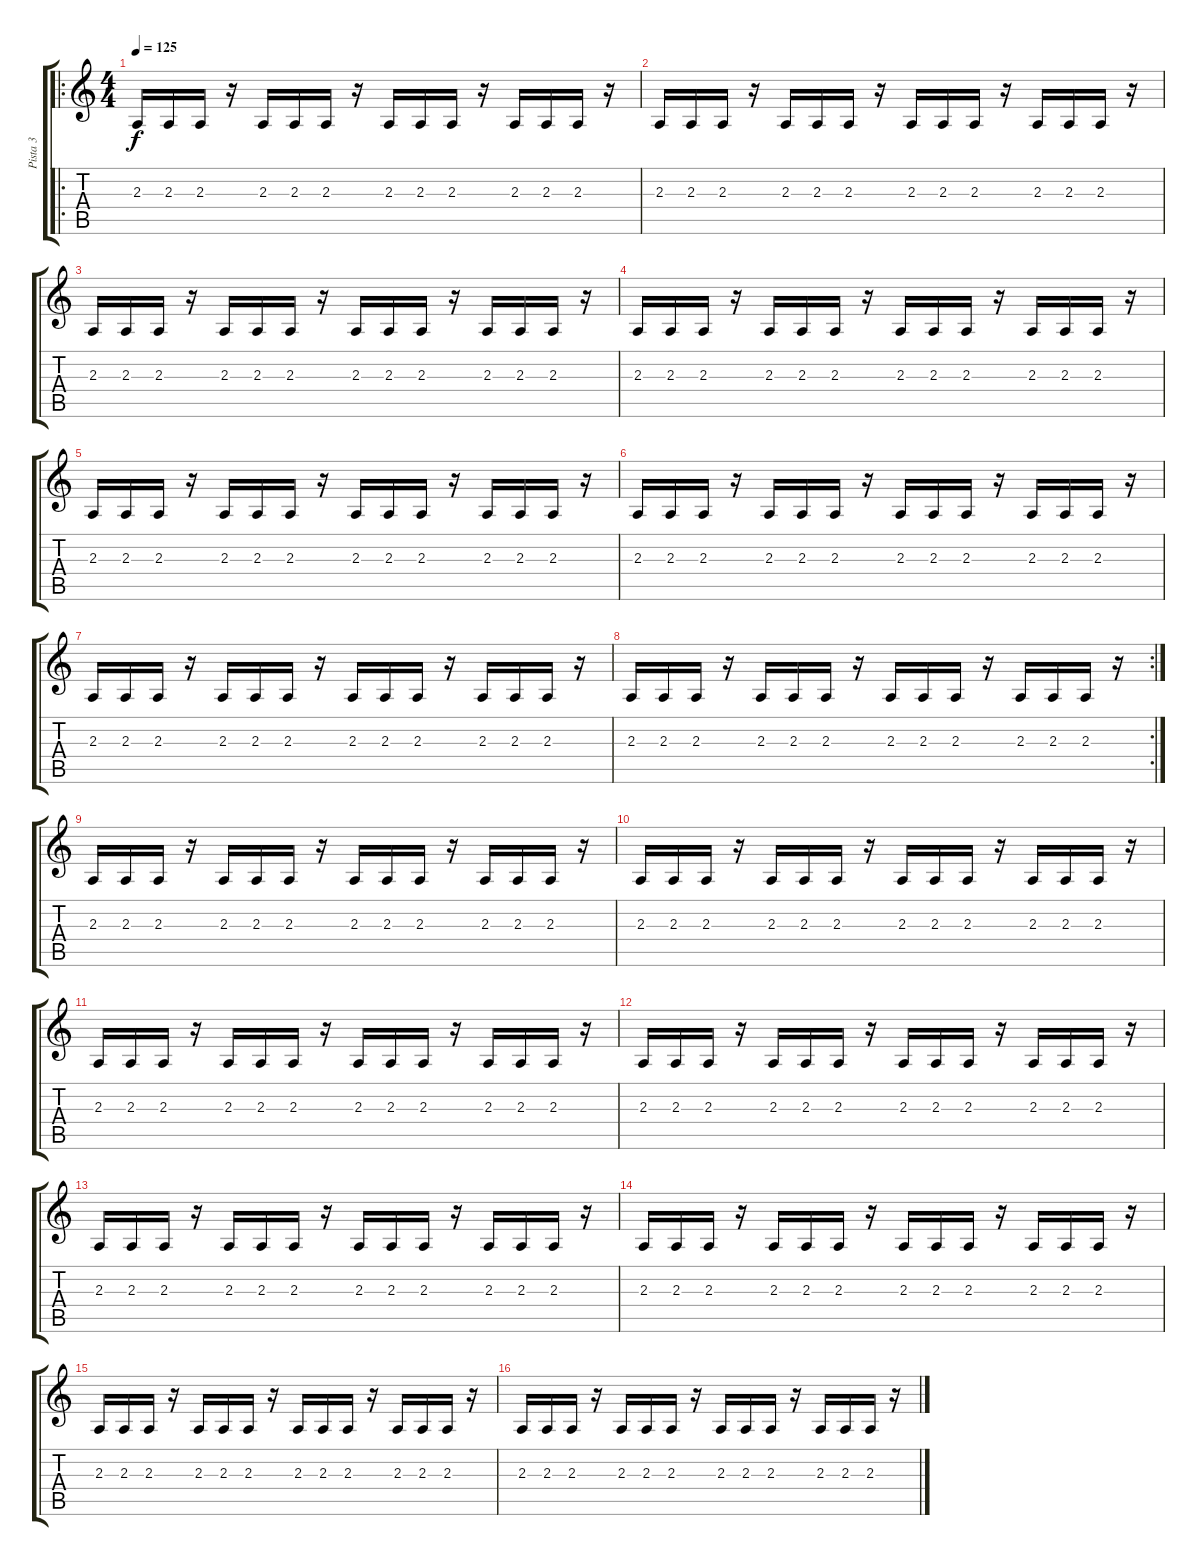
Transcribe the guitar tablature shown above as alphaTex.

\track ("Pista 3" "Pista 3") {instrument taikodrum}
\staff {score tabs}
\tuning (E4 B3 G3 D3 A2 E2) {hide}
\ro
\ts (4 4)
\tempo 125
\clef g2
\ks c
2.3.16{dy f} 2.3.16 2.3.16 r.16 2.3.16 2.3.16 2.3.16 r.16 2.3.16 2.3.16 2.3.16 r.16 2.3.16 2.3.16 2.3.16 r.16 |
2.3.16 2.3.16 2.3.16 r.16 2.3.16 2.3.16 2.3.16 r.16 2.3.16 2.3.16 2.3.16 r.16 2.3.16 2.3.16 2.3.16 r.16 |
2.3.16 2.3.16 2.3.16 r.16 2.3.16 2.3.16 2.3.16 r.16 2.3.16 2.3.16 2.3.16 r.16 2.3.16 2.3.16 2.3.16 r.16 |
2.3.16 2.3.16 2.3.16 r.16 2.3.16 2.3.16 2.3.16 r.16 2.3.16 2.3.16 2.3.16 r.16 2.3.16 2.3.16 2.3.16 r.16 |
2.3.16 2.3.16 2.3.16 r.16 2.3.16 2.3.16 2.3.16 r.16 2.3.16 2.3.16 2.3.16 r.16 2.3.16 2.3.16 2.3.16 r.16 |
2.3.16 2.3.16 2.3.16 r.16 2.3.16 2.3.16 2.3.16 r.16 2.3.16 2.3.16 2.3.16 r.16 2.3.16 2.3.16 2.3.16 r.16 |
2.3.16 2.3.16 2.3.16 r.16 2.3.16 2.3.16 2.3.16 r.16 2.3.16 2.3.16 2.3.16 r.16 2.3.16 2.3.16 2.3.16 r.16 |
\rc 2
2.3.16 2.3.16 2.3.16 r.16 2.3.16 2.3.16 2.3.16 r.16 2.3.16 2.3.16 2.3.16 r.16 2.3.16 2.3.16 2.3.16 r.16 |
2.3.16 2.3.16 2.3.16 r.16 2.3.16 2.3.16 2.3.16 r.16 2.3.16 2.3.16 2.3.16 r.16 2.3.16 2.3.16 2.3.16 r.16 |
2.3.16 2.3.16 2.3.16 r.16 2.3.16 2.3.16 2.3.16 r.16 2.3.16 2.3.16 2.3.16 r.16 2.3.16 2.3.16 2.3.16 r.16 |
2.3.16 2.3.16 2.3.16 r.16 2.3.16 2.3.16 2.3.16 r.16 2.3.16 2.3.16 2.3.16 r.16 2.3.16 2.3.16 2.3.16 r.16 |
2.3.16 2.3.16 2.3.16 r.16 2.3.16 2.3.16 2.3.16 r.16 2.3.16 2.3.16 2.3.16 r.16 2.3.16 2.3.16 2.3.16 r.16 |
2.3.16 2.3.16 2.3.16 r.16 2.3.16 2.3.16 2.3.16 r.16 2.3.16 2.3.16 2.3.16 r.16 2.3.16 2.3.16 2.3.16 r.16 |
2.3.16 2.3.16 2.3.16 r.16 2.3.16 2.3.16 2.3.16 r.16 2.3.16 2.3.16 2.3.16 r.16 2.3.16 2.3.16 2.3.16 r.16 |
2.3.16 2.3.16 2.3.16 r.16 2.3.16 2.3.16 2.3.16 r.16 2.3.16 2.3.16 2.3.16 r.16 2.3.16 2.3.16 2.3.16 r.16 |
2.3.16 2.3.16 2.3.16 r.16 2.3.16 2.3.16 2.3.16 r.16 2.3.16 2.3.16 2.3.16 r.16 2.3.16 2.3.16 2.3.16 r.16
